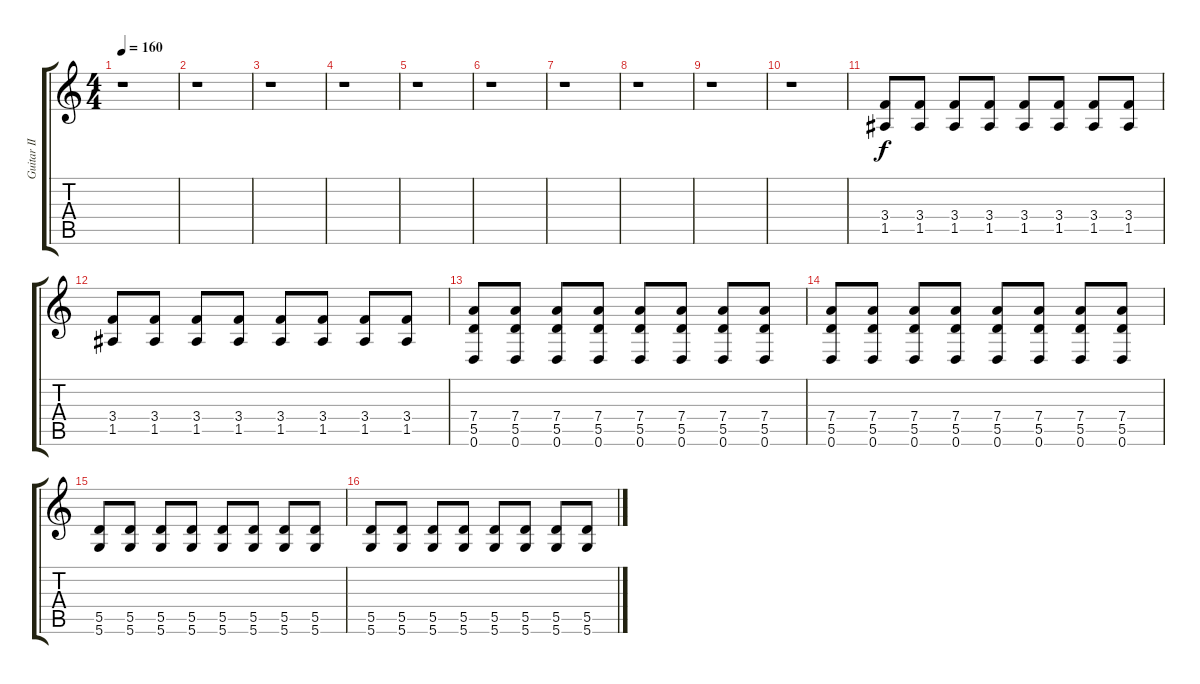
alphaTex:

\track ("Guitar II" "Guitar II") {instrument distortionguitar}
\staff {score tabs}
\tuning (E4 B3 G3 D3 A2 D2) {hide}
\ts (4 4)
\tempo 160
\clef g2
\ks c
r.1{dy f} |
r.1 |
\section ("" " ")
r.1 |
r.1 |
r.1 |
r.1 |
r.1 |
r.1 |
r.1 |
r.1 |
(3.4 1.5).8 (3.4 1.5).8 (3.4 1.5).8 (3.4 1.5).8 (3.4 1.5).8 (3.4 1.5).8 (3.4 1.5).8 (3.4 1.5).8 |
(3.4 1.5).8 (3.4 1.5).8 (3.4 1.5).8 (3.4 1.5).8 (3.4 1.5).8 (3.4 1.5).8 (3.4 1.5).8 (3.4 1.5).8 |
(7.4 5.5 0.6).8 (7.4 5.5 0.6).8 (7.4 5.5 0.6).8 (7.4 5.5 0.6).8 (7.4 5.5 0.6).8 (7.4 5.5 0.6).8 (7.4 5.5 0.6).8 (7.4 5.5 0.6).8 |
(7.4 5.5 0.6).8 (7.4 5.5 0.6).8 (7.4 5.5 0.6).8 (7.4 5.5 0.6).8 (7.4 5.5 0.6).8 (7.4 5.5 0.6).8 (7.4 5.5 0.6).8 (7.4 5.5 0.6).8 |
(5.5 5.6).8 (5.5 5.6).8 (5.5 5.6).8 (5.5 5.6).8 (5.5 5.6).8 (5.5 5.6).8 (5.5 5.6).8 (5.5 5.6).8 |
(5.5 5.6).8 (5.5 5.6).8 (5.5 5.6).8 (5.5 5.6).8 (5.5 5.6).8 (5.5 5.6).8 (5.5 5.6).8 (5.5 5.6).8
